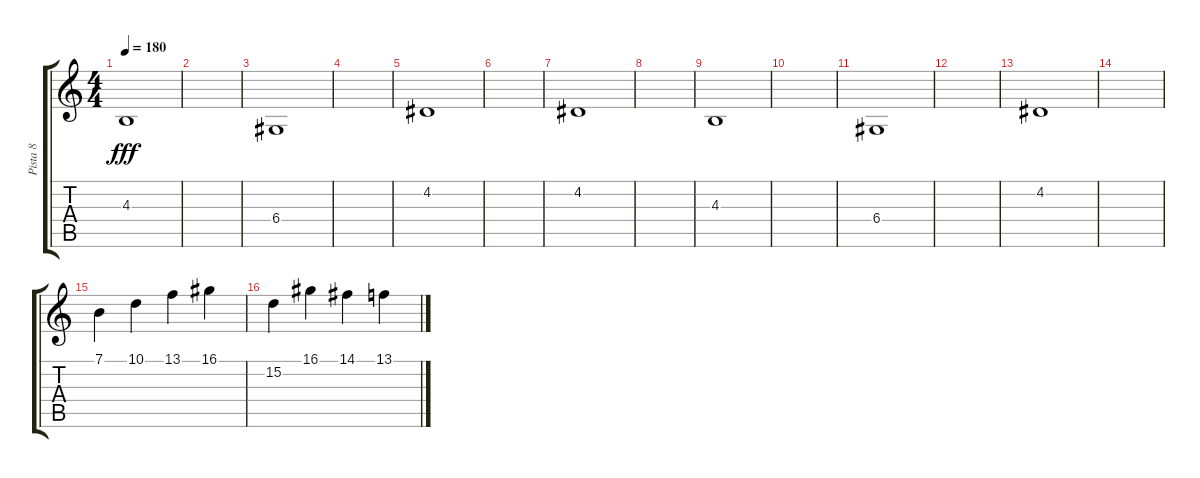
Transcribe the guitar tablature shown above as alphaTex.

\track ("Pista 8" "Pista 8") {instrument stringensemble1}
\staff {score tabs}
\tuning (E4 B3 G3 D3 A2 E2) {hide}
\ts (4 4)
\tempo 180
\clef g2
\ks c
4.3.1{dy fff} |
|
6.4.1 |
|
4.2.1 |
|
4.2.1 |
|
4.3.1 |
|
6.4.1 |
|
4.2.1 |
|
7.1.4{instrument stringensemble1} 10.1.4 13.1.4 16.1.4 |
15.2.4 16.1.4 14.1.4 13.1.4
